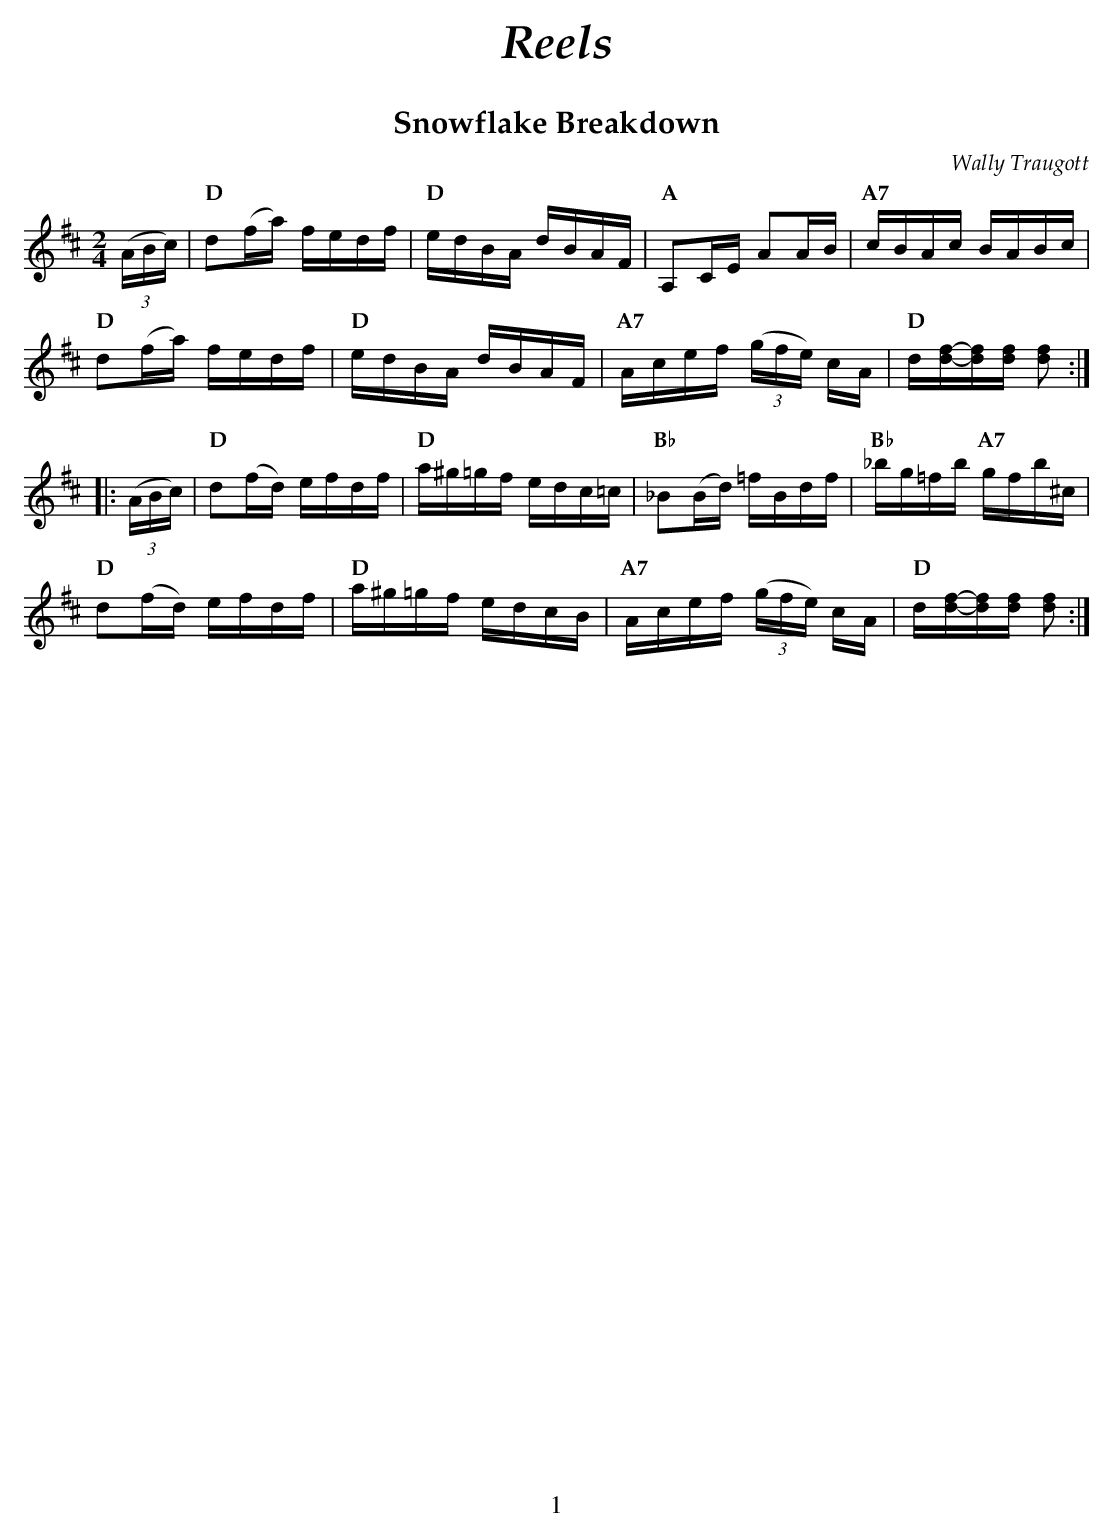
X:1
T:Snowflake Breakdown
C:Wally Traugott
M:2/4
L:1/16
K:D
  ((3ABc) |\
"D" d2(fa) fedf | "D" edBA dBAF | "A" A,2CE A2AB       | "A7" cBAc BABc |
"D" d2(fa) fedf | "D" edBA dBAF | "A7" Acef ((3gfe) cA | "D" d[df]-[df][df] [df]2 :|
|:((3ABc) |\
"D" d2(fd) efdf | "D" a^g=gf edc=c | "Bb" _B2(Bd)   =fBdf | "Bb" _bg=fb "A7" gfb^c   |
"D" d2(fd) efdf | "D" a^g=gf edcB  | "A7" Acef ((3gfe) cA | "D"  d[df]-[df][df] [df]2 :|
